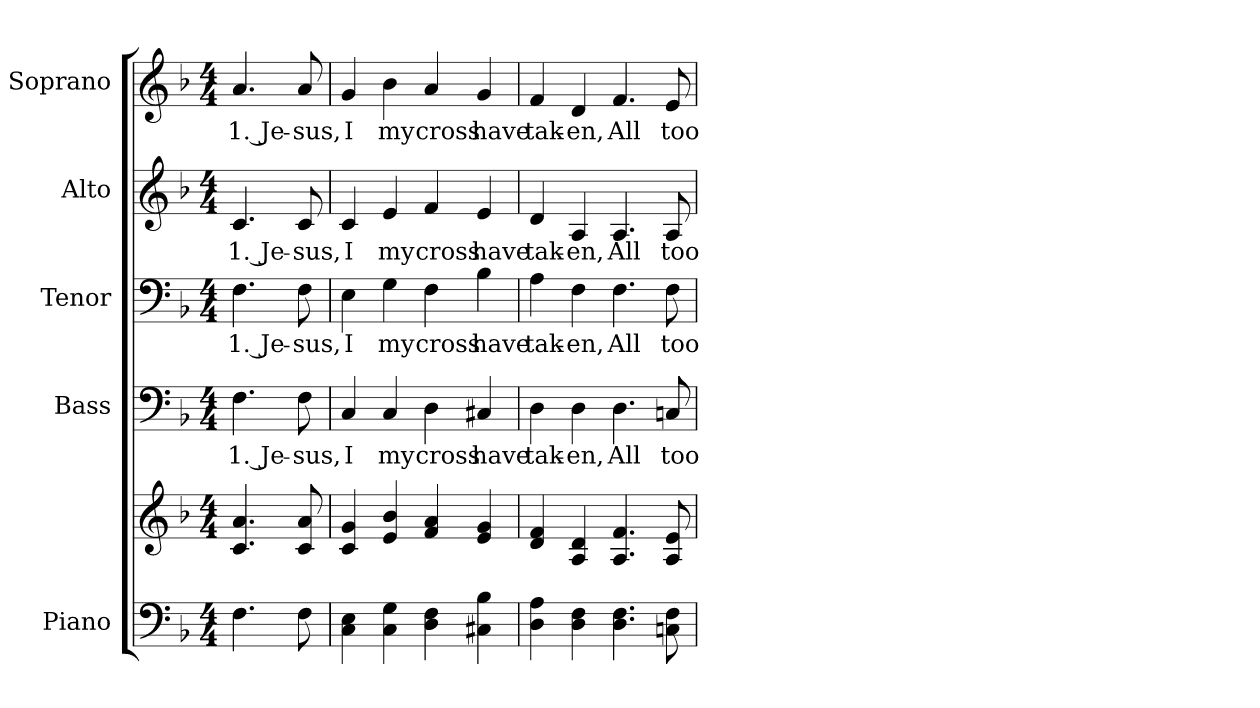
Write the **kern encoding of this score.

**kern	**kern	**kern	**text	**kern	**text	**kern	**text	**kern	**text
*part5	*part5	*part4	*part4	*part3	*part3	*part2	*part2	*part1	*part1
*staff6	*staff5	*staff4	*staff4	*staff3	*staff3	*staff2	*staff2	*staff1	*staff1
*I"Piano	*	*I"Bass	*	*I"Tenor	*	*I"Alto	*	*I"Soprano	*
*I'Pno.	*	*I'B.	*	*I'T.	*	*I'A.	*	*I'S.	*
!!LO:PB:g=z
*clefF4	*clefG2	*clefF4	*	*clefF4	*	*clefG2	*	*clefG2	*
*k[b-]	*k[b-]	*k[b-]	*	*k[b-]	*	*k[b-]	*	*k[b-]	*
*F:	*F:	*F:	*	*F:	*	*F:	*	*F:	*
*M4/4	*M4/4	*M4/4	*	*M4/4	*	*M4/4	*	*M4/4	*
*MM135	*MM135	*MM135	*	*MM135	*	*MM135	*	*MM135	*
=1	=1	=1	=1	=1	=1	=1	=1	=1	=1
!	!	!	!LO:LY:b:color=#000000	!	!	!	!	!	!
!	!	!	!	!	!LO:LY:b:color=#000000	!	!	!	!
!	!	!	!	!	!	!	!LO:LY:b:color=#000000	!	!
!	!	!	!	!	!	!	!	!	!LO:LY:b:color=#000000
4.Fi\	4.ci/ 4.ai	4.Fi\	1. Je-	4.Fi\	1. Je-	4.ci/	1. Je-	4.ai/	1. Je-
!	!	!	!LO:LY:b:color=#000000	!	!	!	!	!	!
!	!	!	!	!	!LO:LY:b:color=#000000	!	!	!	!
!	!	!	!	!	!	!	!LO:LY:b:color=#000000	!	!
!	!	!	!	!	!	!	!	!	!LO:LY:b:color=#000000
8Fi\	8ci/ 8ai	8Fi\	-sus,	8Fi\	-sus,	8ci/	-sus,	8ai/	-sus,
=2	=2	=2	=2	=2	=2	=2	=2	=2	=2
!	!	!	!LO:LY:b:color=#000000	!	!	!	!	!	!
!	!	!	!	!	!LO:LY:b:color=#000000	!	!	!	!
!	!	!	!	!	!	!	!LO:LY:b:color=#000000	!	!
!	!	!	!	!	!	!	!	!	!LO:LY:b:color=#000000
4Ci\ 4Ei	4ci/ 4gi	4Ci/	I	4Ei\	I	4ci/	I	4gi/	I
!	!	!	!LO:LY:b:color=#000000	!	!	!	!	!	!
!	!	!	!	!	!LO:LY:b:color=#000000	!	!	!	!
!	!	!	!	!	!	!	!LO:LY:b:color=#000000	!	!
!	!	!	!	!	!	!	!	!	!LO:LY:b:color=#000000
4Ci\ 4Gi	4ei/ 4b-i	4Ci/	my	4Gi\	my	4ei/	my	4b-i\	my
!	!	!	!LO:LY:b:color=#000000	!	!	!	!	!	!
!	!	!	!	!	!LO:LY:b:color=#000000	!	!	!	!
!	!	!	!	!	!	!	!LO:LY:b:color=#000000	!	!
!	!	!	!	!	!	!	!	!	!LO:LY:b:color=#000000
4Di\ 4Fi	4fi/ 4ai	4Di\	cross	4Fi\	cross	4fi/	cross	4ai/	cross
!	!	!	!LO:LY:b:color=#000000	!	!	!	!	!	!
!	!	!	!	!	!LO:LY:b:color=#000000	!	!	!	!
!	!	!	!	!	!	!	!LO:LY:b:color=#000000	!	!
!	!	!	!	!	!	!	!	!	!LO:LY:b:color=#000000
4C#Xi\ 4B-i	4ei/ 4gi	4C#Xi/	have	4B-i\	have	4ei/	have	4gi/	have
!!LO:PB:g=z
=3	=3	=3	=3	=3	=3	=3	=3	=3	=3
!	!	!	!LO:LY:b:color=#000000	!	!	!	!	!	!
!	!	!	!	!	!LO:LY:b:color=#000000	!	!	!	!
!	!	!	!	!	!	!	!LO:LY:b:color=#000000	!	!
!	!	!	!	!	!	!	!	!	!LO:LY:b:color=#000000
4Di\ 4Ai	4di/ 4fi	4Di\	tak-	4Ai\	tak-	4di/	tak-	4fi/	tak-
!	!	!	!LO:LY:b:color=#000000	!	!	!	!	!	!
!	!	!	!	!	!LO:LY:b:color=#000000	!	!	!	!
!	!	!	!	!	!	!	!LO:LY:b:color=#000000	!	!
!	!	!	!	!	!	!	!	!	!LO:LY:b:color=#000000
4Di\ 4Fi	4Ai/ 4di	4Di\	-en,	4Fi\	-en,	4Ai/	-en,	4di/	-en,
!	!	!	!LO:LY:b:color=#000000	!	!	!	!	!	!
!	!	!	!	!	!LO:LY:b:color=#000000	!	!	!	!
!	!	!	!	!	!	!	!LO:LY:b:color=#000000	!	!
!	!	!	!	!	!	!	!	!	!LO:LY:b:color=#000000
4.Di\ 4.Fi	4.Ai/ 4.fi	4.Di\	All	4.Fi\	All	4.Ai/	All	4.fi/	All
!	!	!	!LO:LY:b:color=#000000	!	!	!	!	!	!
!	!	!	!	!	!LO:LY:b:color=#000000	!	!	!	!
!	!	!	!	!	!	!	!LO:LY:b:color=#000000	!	!
!	!	!	!	!	!	!	!	!	!LO:LY:b:color=#000000
8Cni\ 8Fi	8Ai/ 8ei	8Cni/	too	8Fi\	too	8Ai/	too	8ei/	too
=	=	=	=	=	=	=	=	=	=
*-	*-	*-	*-	*-	*-	*-	*-	*-	*-
